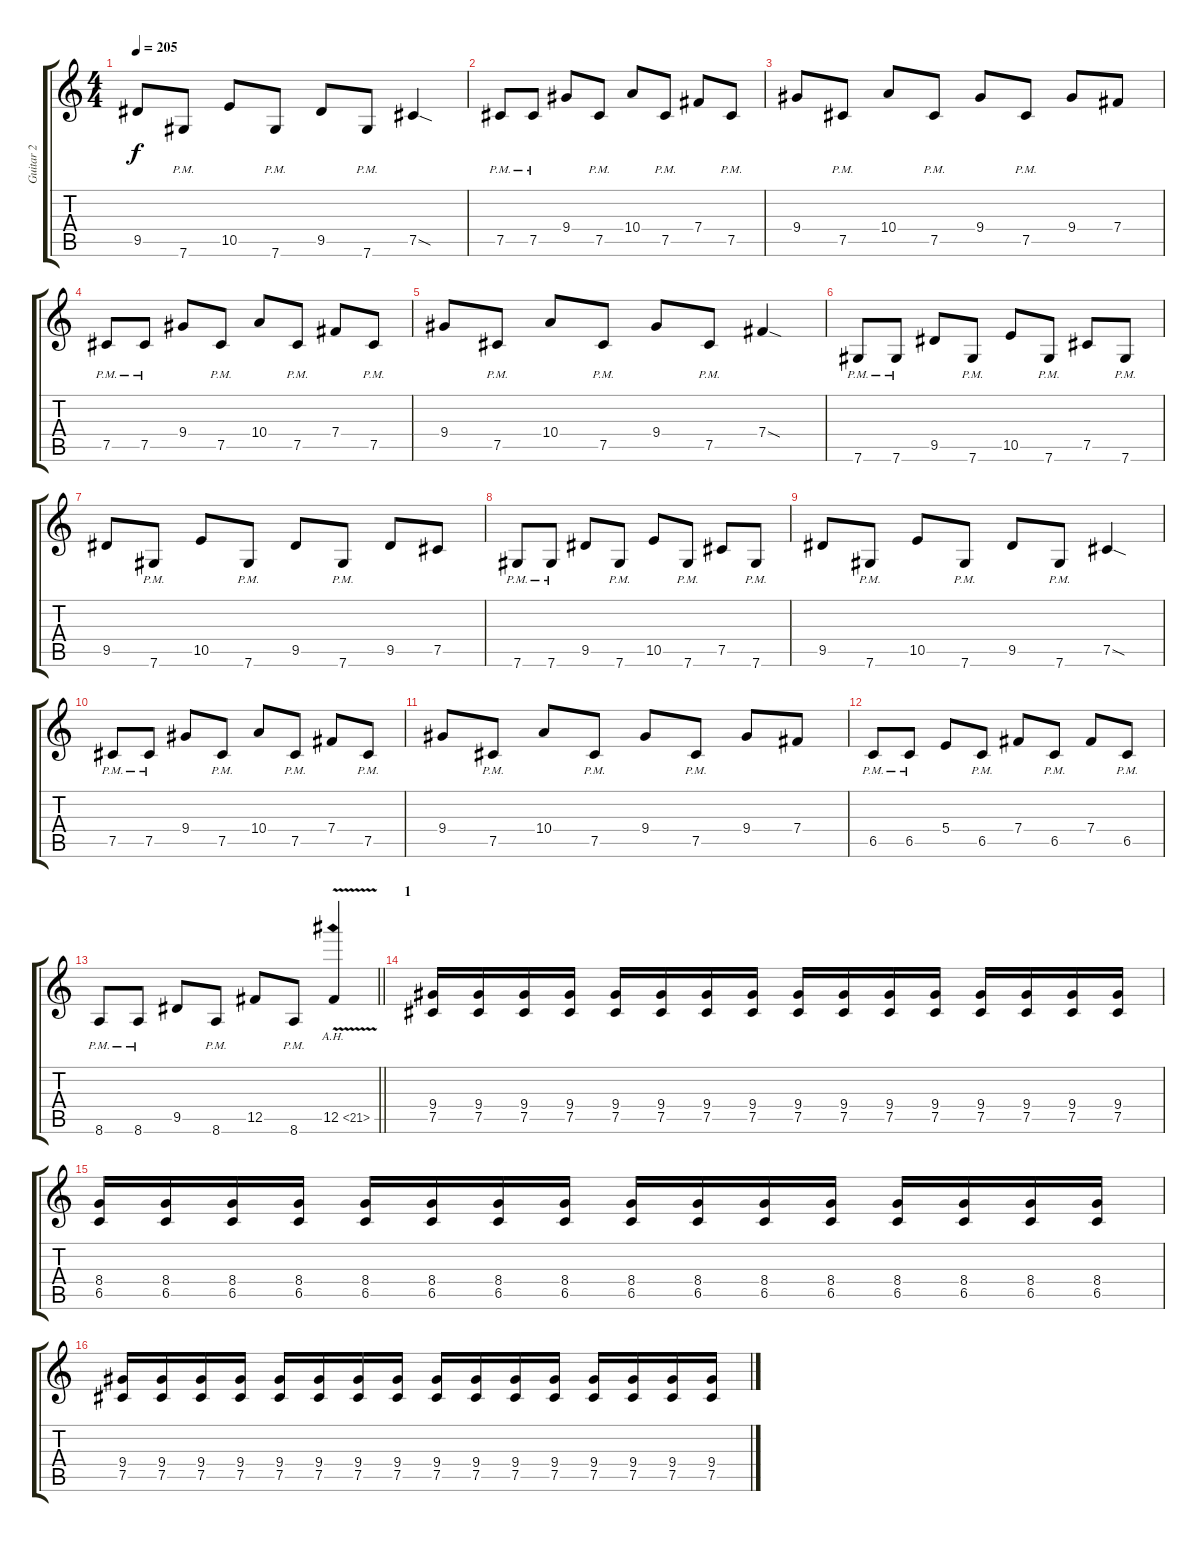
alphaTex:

\track ("Guitar 2" "Guitar 2") {instrument distortionguitar}
\staff {score tabs}
\tuning (Db4 Ab3 E3 B2 Gb2 Db2) {hide}
\ts (4 4)
\tempo 205
\clef g2
\ks c
9.5.8{dy f} 7.6{pm}.8 10.5.8 7.6{pm}.8 9.5.8 7.6{pm}.8 7.5{sod}.4 |
7.5{pm}.8 7.5{pm}.8 9.4.8 7.5{pm}.8 10.4.8 7.5{pm}.8 7.4.8 7.5{pm}.8 |
9.4.8 7.5{pm}.8 10.4.8 7.5{pm}.8 9.4.8 7.5{pm}.8 9.4.8 7.4.8 |
7.5{pm}.8 7.5{pm}.8 9.4.8 7.5{pm}.8 10.4.8 7.5{pm}.8 7.4.8 7.5{pm}.8 |
9.4.8 7.5{pm}.8 10.4.8 7.5{pm}.8 9.4.8 7.5{pm}.8 7.4{sod}.4 |
7.6{pm}.8 7.6{pm}.8 9.5.8 7.6{pm}.8 10.5.8 7.6{pm}.8 7.5.8 7.6{pm}.8 |
9.5.8 7.6{pm}.8 10.5.8 7.6{pm}.8 9.5.8 7.6{pm}.8 9.5.8 7.5.8 |
7.6{pm}.8 7.6{pm}.8 9.5.8 7.6{pm}.8 10.5.8 7.6{pm}.8 7.5.8 7.6{pm}.8 |
9.5.8 7.6{pm}.8 10.5.8 7.6{pm}.8 9.5.8 7.6{pm}.8 7.5{sod}.4 |
7.5{pm}.8 7.5{pm}.8 9.4.8 7.5{pm}.8 10.4.8 7.5{pm}.8 7.4.8 7.5{pm}.8 |
9.4.8 7.5{pm}.8 10.4.8 7.5{pm}.8 9.4.8 7.5{pm}.8 9.4.8 7.4.8 |
6.5{pm}.8 6.5{pm}.8 5.4.8 6.5{pm}.8 7.4.8 6.5{pm}.8 7.4.8 6.5{pm}.8 |
\barLineRight lightlight
8.6{pm}.8 8.6{pm}.8 9.5.8 8.6{pm}.8 12.5.8 8.6{pm}.8 12.5{ah 9 v}.4 |
\section ("" "1")
(9.4 7.5).16 (9.4 7.5).16 (9.4 7.5).16 (9.4 7.5).16 (9.4 7.5).16 (9.4 7.5).16 (9.4 7.5).16 (9.4 7.5).16 (9.4 7.5).16 (9.4 7.5).16 (9.4 7.5).16 (9.4 7.5).16 (9.4 7.5).16 (9.4 7.5).16 (9.4 7.5).16 (9.4 7.5).16 |
(8.4 6.5).16 (8.4 6.5).16 (8.4 6.5).16 (8.4 6.5).16 (8.4 6.5).16 (8.4 6.5).16 (8.4 6.5).16 (8.4 6.5).16 (8.4 6.5).16 (8.4 6.5).16 (8.4 6.5).16 (8.4 6.5).16 (8.4 6.5).16 (8.4 6.5).16 (8.4 6.5).16 (8.4 6.5).16 |
(9.4 7.5).16 (9.4 7.5).16 (9.4 7.5).16 (9.4 7.5).16 (9.4 7.5).16 (9.4 7.5).16 (9.4 7.5).16 (9.4 7.5).16 (9.4 7.5).16 (9.4 7.5).16 (9.4 7.5).16 (9.4 7.5).16 (9.4 7.5).16 (9.4 7.5).16 (9.4 7.5).16 (9.4 7.5).16
